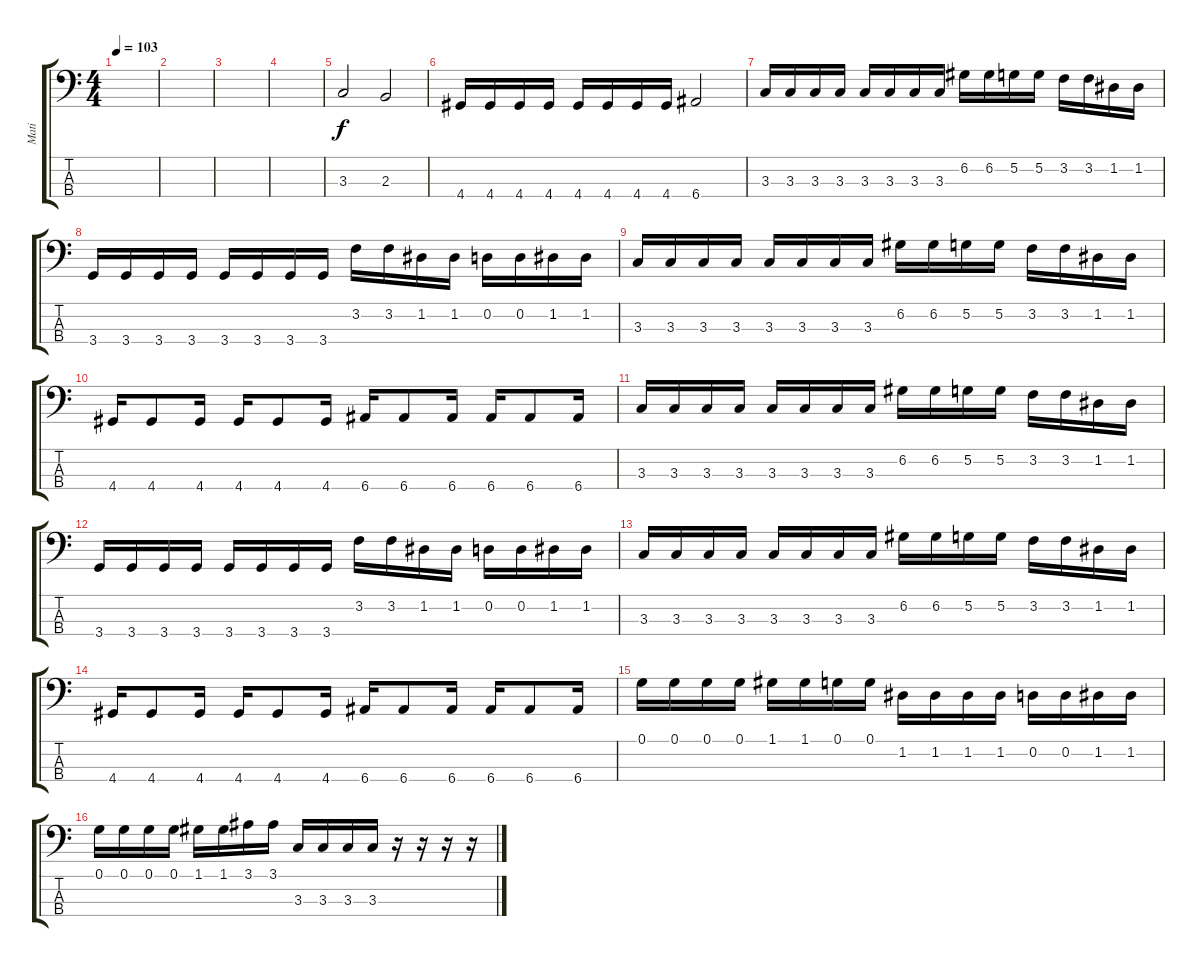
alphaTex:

\track ("Mati" "Mati") {instrument slapbass2}
\staff {score tabs}
\tuning (G2 D2 A1 E1) {hide}
\ts (4 4)
\tempo 103
\clef f4
\ks c
|
|
|
|
3.3.2 2.3.2 |
4.4.16 4.4.16 4.4.16 4.4.16 4.4.16 4.4.16 4.4.16 4.4.16 6.4.2 |
3.3.16 3.3.16 3.3.16 3.3.16 3.3.16 3.3.16 3.3.16 3.3.16 6.2.16 6.2.16 5.2.16 5.2.16 3.2.16 3.2.16 1.2.16 1.2.16 |
3.4.16 3.4.16 3.4.16 3.4.16 3.4.16 3.4.16 3.4.16 3.4.16 3.2.16 3.2.16 1.2.16 1.2.16 0.2.16 0.2.16 1.2.16 1.2.16 |
3.3.16 3.3.16 3.3.16 3.3.16 3.3.16 3.3.16 3.3.16 3.3.16 6.2.16 6.2.16 5.2.16 5.2.16 3.2.16 3.2.16 1.2.16 1.2.16 |
4.4.16 4.4.8 4.4.16 4.4.16 4.4.8 4.4.16 6.4.16 6.4.8 6.4.16 6.4.16 6.4.8 6.4.16 |
3.3.16 3.3.16 3.3.16 3.3.16 3.3.16 3.3.16 3.3.16 3.3.16 6.2.16 6.2.16 5.2.16 5.2.16 3.2.16 3.2.16 1.2.16 1.2.16 |
3.4.16 3.4.16 3.4.16 3.4.16 3.4.16 3.4.16 3.4.16 3.4.16 3.2.16 3.2.16 1.2.16 1.2.16 0.2.16 0.2.16 1.2.16 1.2.16 |
3.3.16 3.3.16 3.3.16 3.3.16 3.3.16 3.3.16 3.3.16 3.3.16 6.2.16 6.2.16 5.2.16 5.2.16 3.2.16 3.2.16 1.2.16 1.2.16 |
4.4.16 4.4.8 4.4.16 4.4.16 4.4.8 4.4.16 6.4.16 6.4.8 6.4.16 6.4.16 6.4.8 6.4.16 |
0.1.16 0.1.16 0.1.16 0.1.16 1.1.16 1.1.16 0.1.16 0.1.16 1.2.16 1.2.16 1.2.16 1.2.16 0.2.16 0.2.16 1.2.16 1.2.16 |
0.1.16 0.1.16 0.1.16 0.1.16 1.1.16 1.1.16 3.1.16 3.1.16 3.3.16 3.3.16 3.3.16 3.3.16 r.16 r.16 r.16 r.16
